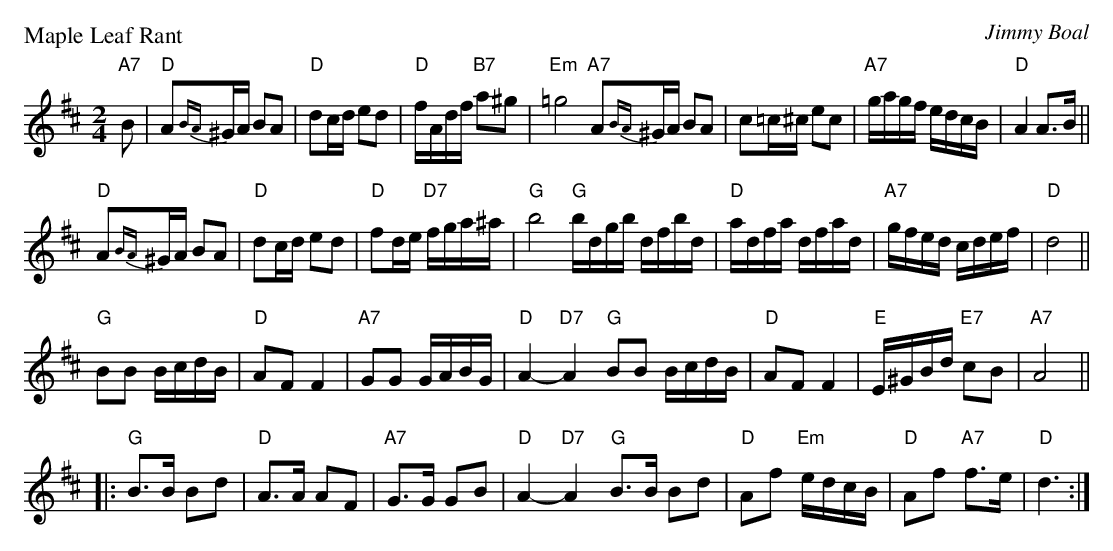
X:1
P: Maple Leaf Rant
C: Jimmy Boal
M: 2/4
L: 1/16
K: D
 "A7"B2 |\
  "D"A2{BA}^GA B2A2 | "D"d2cd e2d2 | "D"fAdf "B7"a2^g2 | "Em"=g8 \
 "A7"A2{BA}^GA B2A2 | c2=c^c e2c2 | "A7"gagf edcB | "D"A4 A3B ||
  "D"A2{BA}^GA B2A2 | "D"d2cd e2d2 | "D"f2de "D7"fga^a | "G"b8 \
  "G"bdgb dfbd | "D"adfa dfad | "A7"gfed cdef | "D"d8 ||
  "G"B2B2 BcdB | "D"A2F2 F4 | "A7"G2G2 GABG | "D"A4- "D7"A4 \
  "G"B2B2 BcdB | "D"A2F2 F4 | "E"E^GBd "E7"c2B2 | "A7"A8 ||
|:"G"B3B B2d2 | "D"A3A A2F2 | "A7"G3G G2B2 | "D"A4- "D7"A4 \
  "G"B3B B2d2 | "D"A2f2 "Em"edcB | "D"A2f2 "A7"f3e | "D"d6 :|
